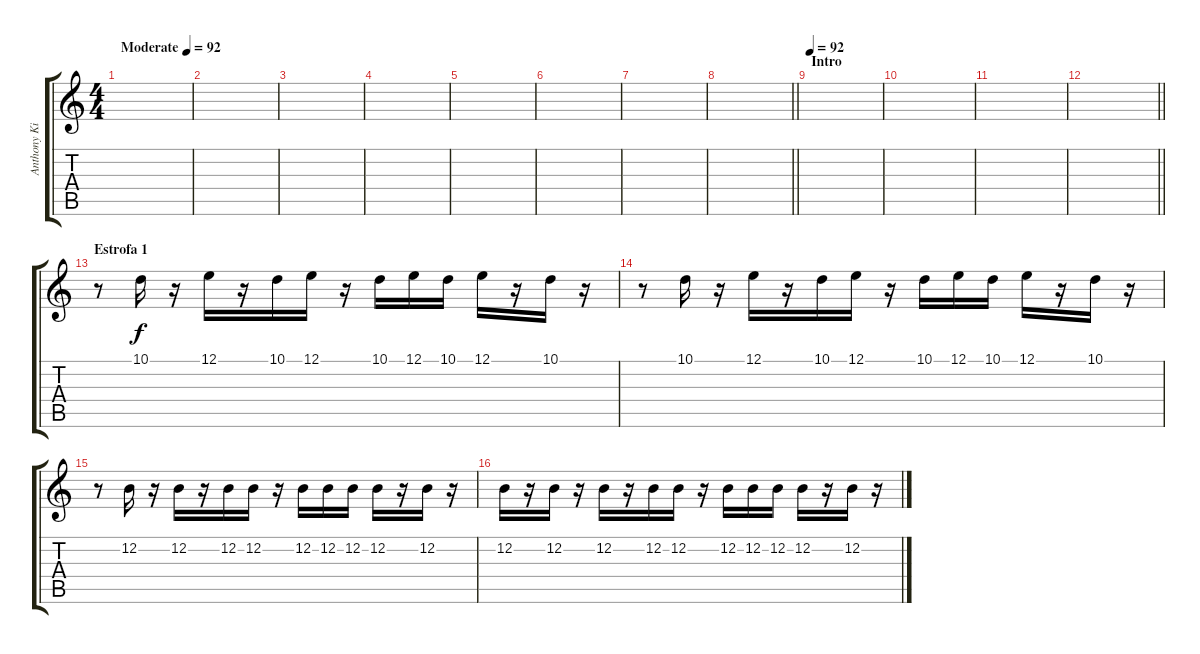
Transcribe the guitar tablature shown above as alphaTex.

\track ("Anthony Kiedis" "Anthony Ki") {instrument trumpet}
\staff {score tabs}
\tuning (E4 B3 G3 D3 A2 E2) {hide}
\ts (4 4)
\tempo (92 "Moderate")
\tempo 90
\tempo (92 "Moderate")
\clef g2
\ks c
|
|
|
|
|
|
|
\barLineRight lightlight
|
\section ("" "Intro")
\tempo 92
|
|
|
\barLineRight lightlight
|
\section ("" "Estrofa 1")
r.8 10.1.16 r.16 12.1.16 r.16 10.1.16 12.1.16 r.16 10.1.16 12.1.16 10.1.16 12.1.16 r.16 10.1.16 r.16 |
r.8 10.1.16 r.16 12.1.16 r.16 10.1.16 12.1.16 r.16 10.1.16 12.1.16 10.1.16 12.1.16 r.16 10.1.16 r.16 |
r.8 12.2.16 r.16 12.2.16 r.16 12.2.16 12.2.16 r.16 12.2.16 12.2.16 12.2.16 12.2.16 r.16 12.2.16 r.16 |
12.2.16 r.16 12.2.16 r.16 12.2.16 r.16 12.2.16 12.2.16 r.16 12.2.16 12.2.16 12.2.16 12.2.16 r.16 12.2.16 r.16
